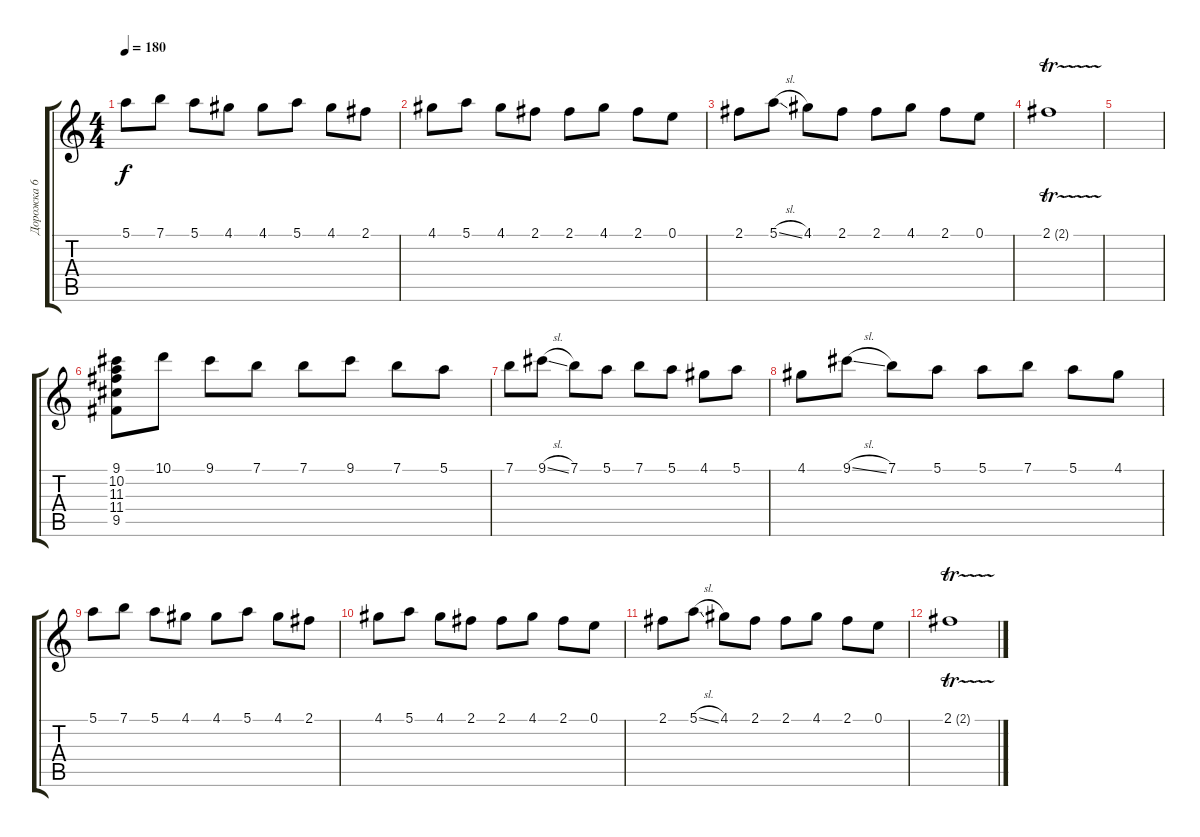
\track ("Дорожка 6" "Дорожка 6") {instrument electricguitarjazz}
\staff {score tabs}
\tuning (E4 B3 G3 D3 A2 E2) {hide}
\ts (4 4)
\tempo 180
\clef g2
\ks c
5.1.8{dy f} 7.1.8 5.1.8 4.1.8 4.1.8 5.1.8 4.1.8 2.1.8 |
4.1.8 5.1.8 4.1.8 2.1.8 2.1.8 4.1.8 2.1.8 0.1.8 |
2.1.8 5.1{sl}.8 4.1.8 2.1.8 2.1.8 4.1.8 2.1.8 0.1.8 |
2.1{tr (2 16)}.1 |
|
(9.1 10.2 11.3 11.4 9.5).8 10.1.8 9.1.8 7.1.8 7.1.8 9.1.8 7.1.8 5.1.8 |
7.1.8 9.1{sl}.8 7.1.8 5.1.8 7.1.8 5.1.8 4.1.8 5.1.8 |
4.1.8 9.1{sl}.8 7.1.8 5.1.8 5.1.8 7.1.8 5.1.8 4.1.8 |
5.1.8 7.1.8 5.1.8 4.1.8 4.1.8 5.1.8 4.1.8 2.1.8 |
4.1.8 5.1.8 4.1.8 2.1.8 2.1.8 4.1.8 2.1.8 0.1.8 |
2.1.8 5.1{sl}.8 4.1.8 2.1.8 2.1.8 4.1.8 2.1.8 0.1.8 |
2.1{tr (2 16)}.1
